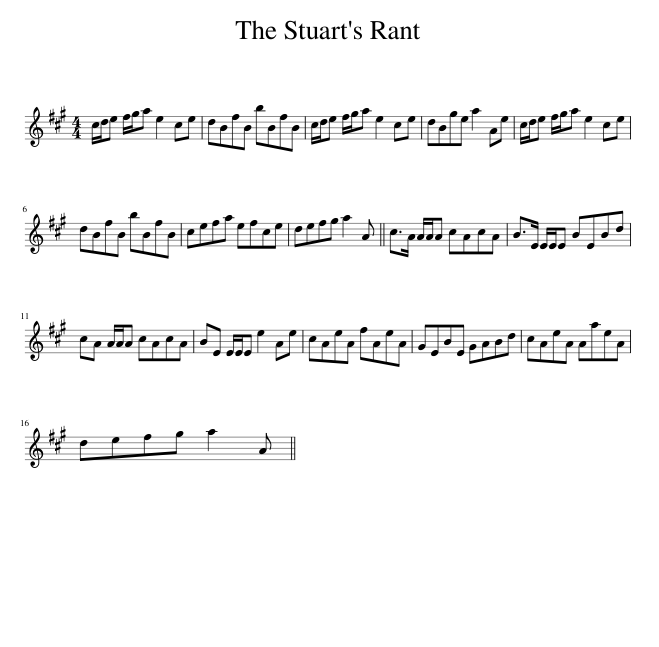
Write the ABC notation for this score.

X:1
L:1/8
M:4/4
I:linebreak $
K:A
V:1 treble
V:1
 c/d/e f/g/a e2 ce | dBfB bBfB | c/d/e f/g/a e2 ce | dBge a2 Ae | c/d/e f/g/a e2 ce |$ %5
 dBfB bBfB | cefa efce | defg a2 A || c>A A/A/A cAcA | B>E E/E/E BEBd |$ %10
 cA A/A/A cAcA | BE E/E/E e2 Ae | cAeA fAeA | GEBE GABd | cAeA AaeA |$ %15
 defg a2 A || %16
